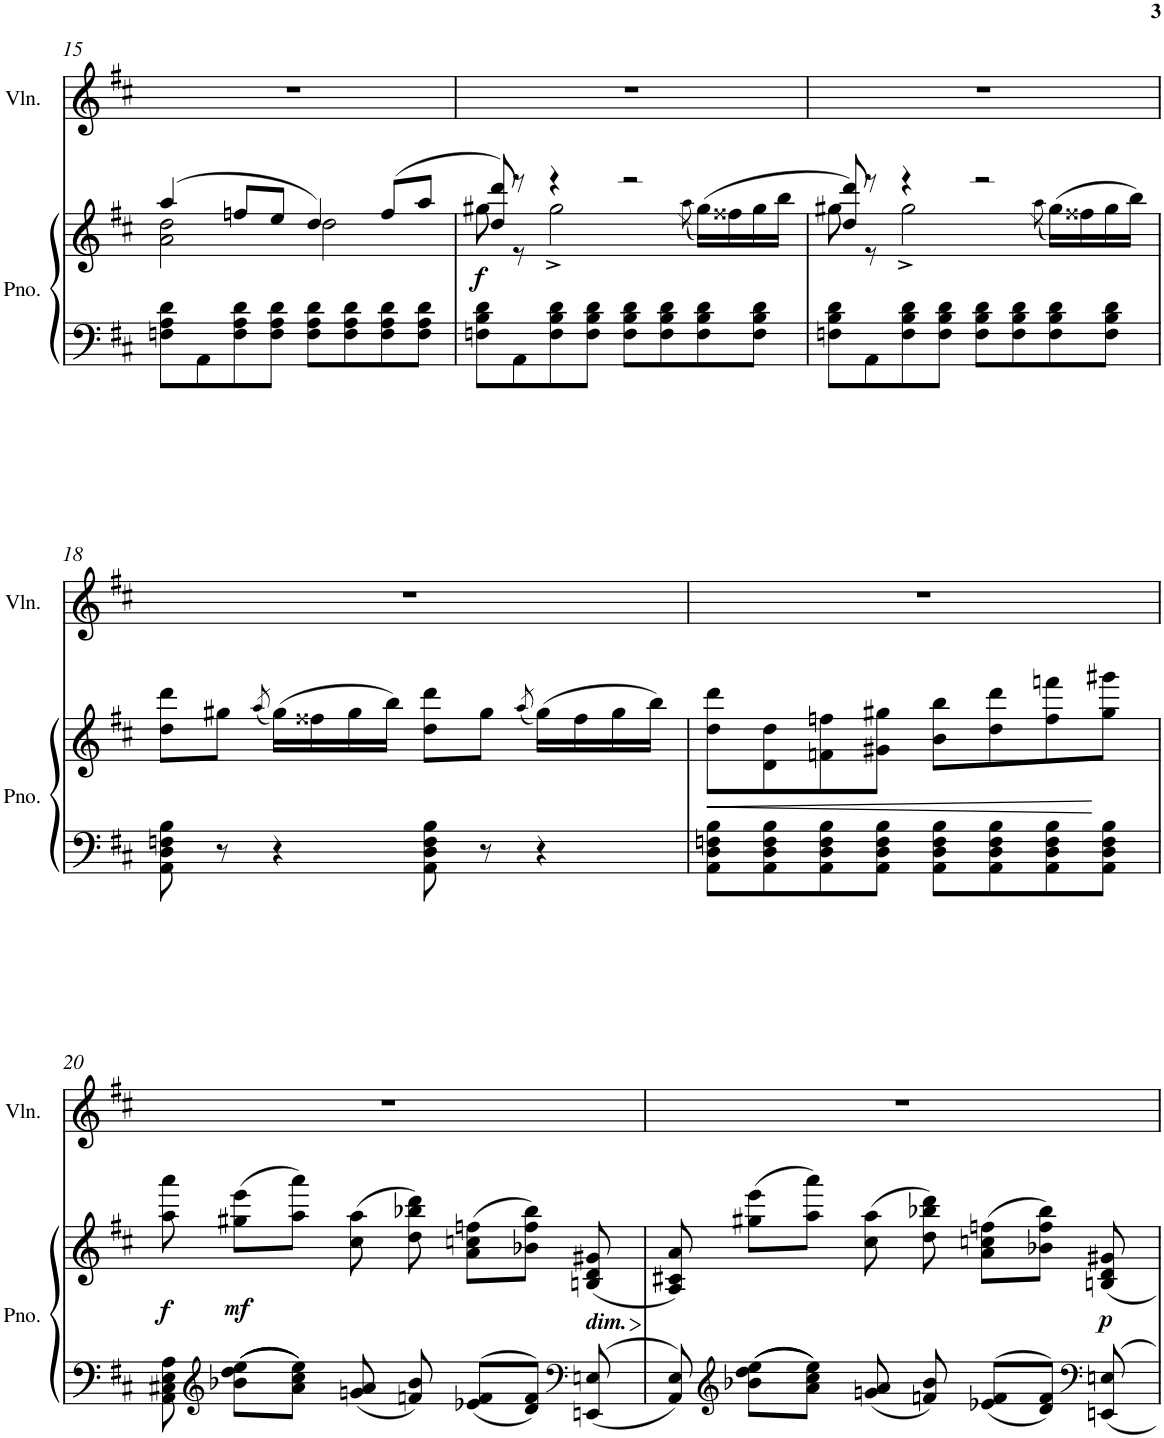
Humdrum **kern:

**kern	**kern	**dynam	**kern
*part2	*part2	*part2	*part1
*staff3	*staff2	*staff2/3	*staff1
*I"Piano	*	*	*I"Violin
*I'Pno.	*	*	*I'Vln.
!!LO:PB:g=z
*clefF4	*clefG2	*	*clefG2
*k[f#c#]	*k[f#c#]	*	*k[f#c#]
*M4/4	*M4/4	*	*M4/4
*met(c)	*met(c)	*	*met(c)
=15	=15	=15	=15
*	*^	*	*
8Fn\ 8A\ 8d\L	(4aa/	2a\ 2dd\	.	1r
8AA\	.	.	.	.
8F\ 8A\ 8d\	8ffn/L	.	.	.
8F\ 8A\ 8d\J	8ee/J	.	.	.
8F\ 8A\ 8d\L	4dd/)	2dd\	.	.
8F\ 8A\ 8d\	.	.	.	.
8F\ 8A\ 8d\	(8ff/L	.	.	.
8F\ 8A\ 8d\J	8aa/J	.	.	.
=16	=16	=16	=16	=16
!	!	!	!LO:DY:b	!
8Fn\ 8B\ 8d\L	8dd/ 8ddd/)	8gg#X\	f	1r
8AA\	8r	8r	.	.
8F\ 8B\ 8d\	4r	2gg#^\	.	.
8F\ 8B\ 8d\J	.	.	.	.
8F\ 8B\ 8d\L	2r	.	.	.
8F\ 8B\ 8d\	.	.	.	.
.	.	(8qaa\	.	.
8F\ 8B\ 8d\	.	(>16gg#\LL)	.	.
.	.	16ff##X\	.	.
8F\ 8B\ 8d\J	.	16gg#\	.	.
.	.	16bb\JJ	.	.
=17	=17	=17	=17	=17
8Fn\ 8B\ 8d\L	8dd/ 8ddd/)	8gg#X\	.	1r
8AA\	8r	8r	.	.
8F\ 8B\ 8d\	4r	2gg#^\	.	.
8F\ 8B\ 8d\J	.	.	.	.
8F\ 8B\ 8d\L	2r	.	.	.
8F\ 8B\ 8d\	.	.	.	.
.	.	(8qaa\	.	.
8F\ 8B\ 8d\	.	(>16gg#\LL)	.	.
.	.	16ff##X\	.	.
8F\ 8B\ 8d\J	.	16gg#\	.	.
.	.	16bb\JJ)	.	.
*	*v	*v	*	*
!!LO:LB:g=z
=18	=18	=18	=18
8AA\ 8D\ 8Fn\ 8B\	8dd\ 8ddd\L	.	1r
8r	8gg#X\J	.	.
.	(8qaa/	.	.
4r	(16gg#\LL)	.	.
.	16ff##X\	.	.
.	16gg#\	.	.
.	16bb\JJ)	.	.
8AA\ 8D\ 8F\ 8B\	8dd\ 8ddd\L	.	.
8r	8gg#\J	.	.
.	(8qaa/	.	.
4r	(16gg#\LL)	.	.
.	16ff##\	.	.
.	16gg#\	.	.
.	16bb\JJ)	.	.
=19	=19	=19	=19
!	!	!LO:HP:b	!
8AA\ 8D\ 8Fn\ 8B\L	8dd\ 8ddd\L	<	1r
8AA\ 8D\ 8F\ 8B\	8d\ 8dd\	.	.
8AA\ 8D\ 8F\ 8B\	8fn\ 8ffn\	.	.
8AA\ 8D\ 8F\ 8B\J	8g#X\ 8gg#X\J	.	.
8AA\ 8D\ 8F\ 8B\L	8b\ 8bb\L	.	.
8AA\ 8D\ 8F\ 8B\	8dd\ 8ddd\	.	.
8AA\ 8D\ 8F\ 8B\	8ff\ 8fffn\	.	.
8AA\ 8D\ 8F\ 8B\J	8gg#\ 8ggg#X\J	[	.
!!LO:LB:g=z
=20	=20	=20	=20
!	!	!LO:DY:b	!
8AA\ 8C#X\ 8E\ 8A\	8aa\ 8aaa\	f	1r
*clefG2	*	*	*
!	!	!LO:DY:b	!
8b-X\ 8dd\ 8ee\L	(8gg#X\ 8eee\L	mf	.
8a\ 8cc#\ 8ee\J	8aa\ 8aaa\J)	.	.
8gn/ 8a/	(8cc#\ 8aa\	.	.
8fn/ 8b-/	8dd\ 8bb-X\ 8ddd\)	.	.
8e-X/ 8f/L	(8a\ 8ccn\ 8ffn\L	.	.
8d/ 8f/J	8b-X\ 8ff\ 8bb-\J)	.	.
*clefF4	*	*	*
!	!LO:TX:b:Bi:t=dim.	!	!
!	!	!LO:HP:b	!
8EEn/ 8En/	(8Bn/ 8d/ 8g#X/	>	.
.	.	]	.
=21	=21	=21	=21
8AA/ 8E/	8A/ 8c#X/ 8a/)	.	1r
*clefG2	*	*	*
8b-X\ 8dd\ 8ee\L	(8gg#X\ 8eee\L	.	.
8a\ 8cc#\ 8ee\J	8aa\ 8aaa\J)	.	.
8gn/ 8a/	(8cc#\ 8aa\	.	.
8fn/ 8b-/	8dd\ 8bb-X\ 8ddd\)	.	.
8e-X/ 8f/L	(8a\ 8ccn\ 8ffn\L	.	.
8d/ 8f/J	8b-X\ 8ff\ 8bb-\J)	.	.
*clefF4	*	*	*
!	!	!LO:DY:b	!
8EEn/ 8En/	8Bn/ 8d/ 8g#X/	p	.
=	=	=	=
*-	*-	*-	*-
